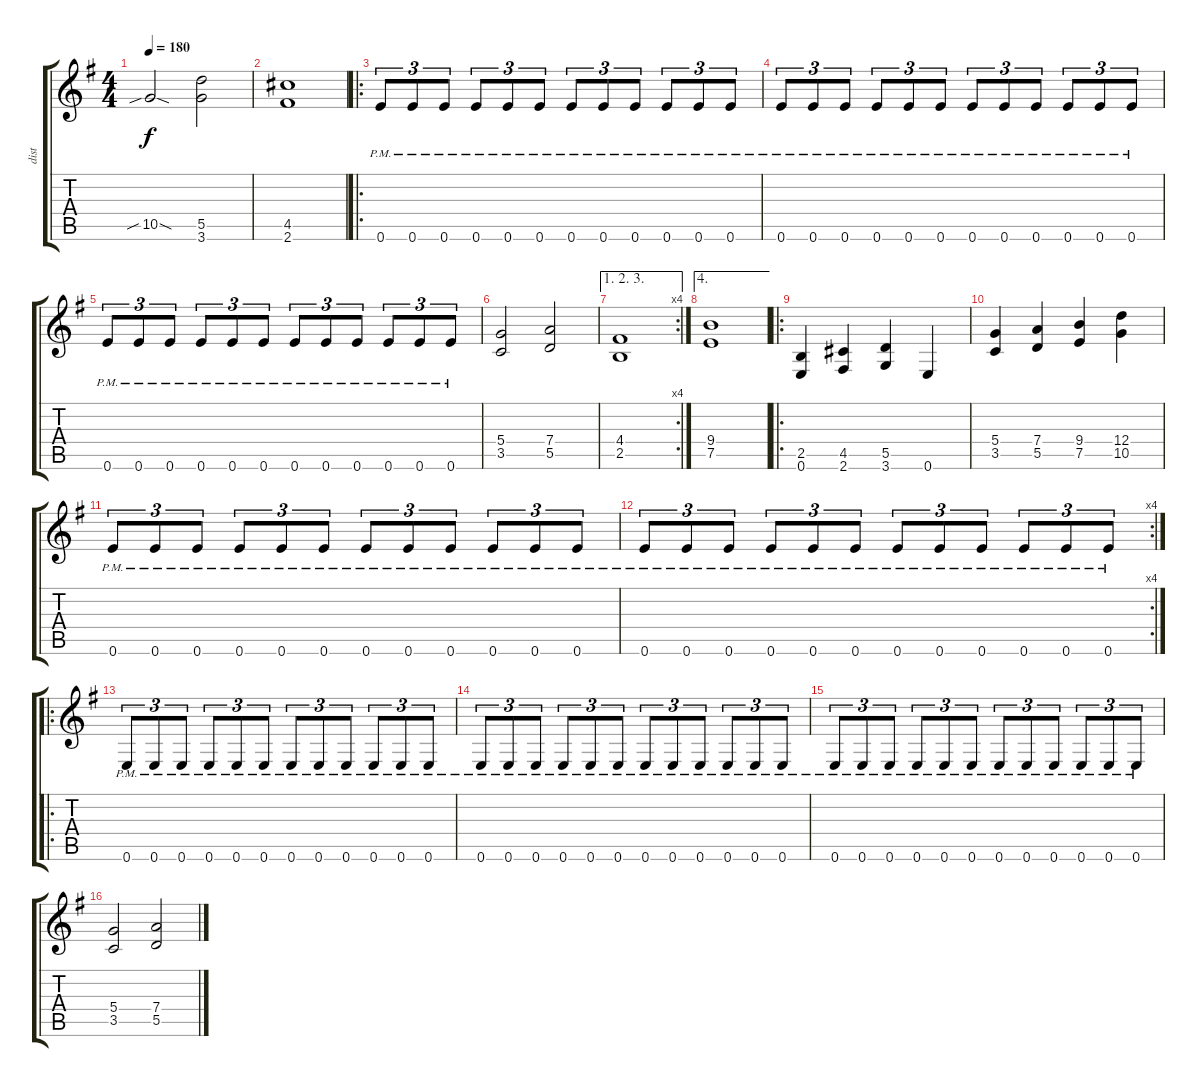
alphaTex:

\track ("dist" "dist") {instrument overdrivenguitar}
\staff {score tabs}
\tuning (E4 B3 G3 D3 A2 E2) {hide}
\ts (4 4)
\tempo 180
\clef g2
\ks g
10.5{sib sod}.2{dy f} (5.5 3.6).2{ot 8vb} |
(4.5 2.6).1{ot 8vb} |
\ro
0.6{pm}.8{tu (3 2) ot 8vb} 0.6{pm}.8{tu (3 2) ot 8vb} 0.6{pm}.8{tu (3 2) ot 8vb} 0.6{pm}.8{tu (3 2) ot 8vb} 0.6{pm}.8{tu (3 2) ot 8vb} 0.6{pm}.8{tu (3 2) ot 8vb} 0.6{pm}.8{tu (3 2) ot 8vb} 0.6{pm}.8{tu (3 2) ot 8vb} 0.6{pm}.8{tu (3 2) ot 8vb} 0.6{pm}.8{tu (3 2) ot 8vb} 0.6{pm}.8{tu (3 2) ot 8vb} 0.6{pm}.8{tu (3 2) ot 8vb} |
0.6{pm}.8{tu (3 2) ot 8vb} 0.6{pm}.8{tu (3 2) ot 8vb} 0.6{pm}.8{tu (3 2) ot 8vb} 0.6{pm}.8{tu (3 2) ot 8vb} 0.6{pm}.8{tu (3 2) ot 8vb} 0.6{pm}.8{tu (3 2) ot 8vb} 0.6{pm}.8{tu (3 2) ot 8vb} 0.6{pm}.8{tu (3 2) ot 8vb} 0.6{pm}.8{tu (3 2) ot 8vb} 0.6{pm}.8{tu (3 2) ot 8vb} 0.6{pm}.8{tu (3 2) ot 8vb} 0.6{pm}.8{tu (3 2) ot 8vb} |
0.6{pm}.8{tu (3 2) ot 8vb} 0.6{pm}.8{tu (3 2) ot 8vb} 0.6{pm}.8{tu (3 2) ot 8vb} 0.6{pm}.8{tu (3 2) ot 8vb} 0.6{pm}.8{tu (3 2) ot 8vb} 0.6{pm}.8{tu (3 2) ot 8vb} 0.6{pm}.8{tu (3 2) ot 8vb} 0.6{pm}.8{tu (3 2) ot 8vb} 0.6{pm}.8{tu (3 2) ot 8vb} 0.6{pm}.8{tu (3 2) ot 8vb} 0.6{pm}.8{tu (3 2) ot 8vb} 0.6{pm}.8{tu (3 2) ot 8vb} |
(5.4 3.5).2 (7.4 5.5).2 |
\ae (1 2 3)
\rc 4
(4.4 2.5).1 |
\ae 4
(9.4 7.5).1 |
\ro
(2.5 0.6).4 (4.5 2.6).4 (5.5 3.6).4 0.6.4 |
(5.4 3.5).4 (7.4 5.5).4 (9.4 7.5).4 (12.4 10.5).4 |
0.6{pm}.8{tu (3 2) ot 8vb} 0.6{pm}.8{tu (3 2) ot 8vb} 0.6{pm}.8{tu (3 2) ot 8vb} 0.6{pm}.8{tu (3 2) ot 8vb} 0.6{pm}.8{tu (3 2) ot 8vb} 0.6{pm}.8{tu (3 2) ot 8vb} 0.6{pm}.8{tu (3 2) ot 8vb} 0.6{pm}.8{tu (3 2) ot 8vb} 0.6{pm}.8{tu (3 2) ot 8vb} 0.6{pm}.8{tu (3 2) ot 8vb} 0.6{pm}.8{tu (3 2) ot 8vb} 0.6{pm}.8{tu (3 2) ot 8vb} |
\rc 4
0.6{pm}.8{tu (3 2) ot 8vb} 0.6{pm}.8{tu (3 2) ot 8vb} 0.6{pm}.8{tu (3 2) ot 8vb} 0.6{pm}.8{tu (3 2) ot 8vb} 0.6{pm}.8{tu (3 2) ot 8vb} 0.6{pm}.8{tu (3 2) ot 8vb} 0.6{pm}.8{tu (3 2) ot 8vb} 0.6{pm}.8{tu (3 2) ot 8vb} 0.6{pm}.8{tu (3 2) ot 8vb} 0.6{pm}.8{tu (3 2) ot 8vb} 0.6{pm}.8{tu (3 2) ot 8vb} 0.6{pm}.8{tu (3 2) ot 8vb} |
\ro
0.6{pm}.8{tu (3 2)} 0.6{pm}.8{tu (3 2)} 0.6{pm}.8{tu (3 2)} 0.6{pm}.8{tu (3 2)} 0.6{pm}.8{tu (3 2)} 0.6{pm}.8{tu (3 2)} 0.6{pm}.8{tu (3 2)} 0.6{pm}.8{tu (3 2)} 0.6{pm}.8{tu (3 2)} 0.6{pm}.8{tu (3 2)} 0.6{pm}.8{tu (3 2)} 0.6{pm}.8{tu (3 2)} |
0.6{pm}.8{tu (3 2)} 0.6{pm}.8{tu (3 2)} 0.6{pm}.8{tu (3 2)} 0.6{pm}.8{tu (3 2)} 0.6{pm}.8{tu (3 2)} 0.6{pm}.8{tu (3 2)} 0.6{pm}.8{tu (3 2)} 0.6{pm}.8{tu (3 2)} 0.6{pm}.8{tu (3 2)} 0.6{pm}.8{tu (3 2)} 0.6{pm}.8{tu (3 2)} 0.6{pm}.8{tu (3 2)} |
0.6{pm}.8{tu (3 2)} 0.6{pm}.8{tu (3 2)} 0.6{pm}.8{tu (3 2)} 0.6{pm}.8{tu (3 2)} 0.6{pm}.8{tu (3 2)} 0.6{pm}.8{tu (3 2)} 0.6{pm}.8{tu (3 2)} 0.6{pm}.8{tu (3 2)} 0.6{pm}.8{tu (3 2)} 0.6{pm}.8{tu (3 2)} 0.6{pm}.8{tu (3 2)} 0.6{pm}.8{tu (3 2)} |
(5.4 3.5).2 (7.4 5.5).2
